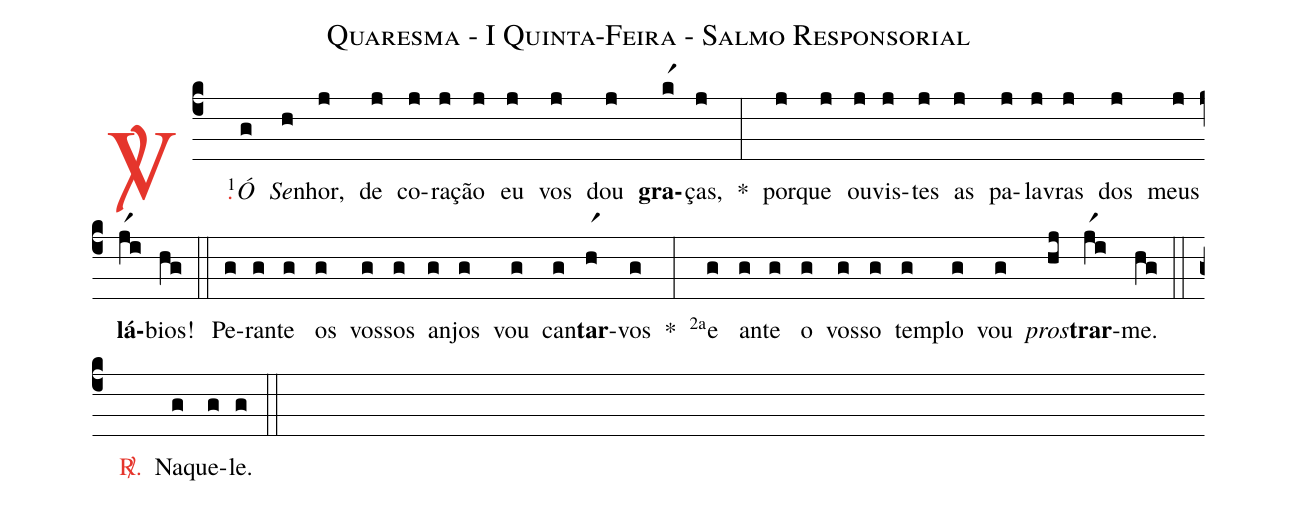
name: Quaresma - I Quinta-Feira - Salmo Responsorial;
%%
(c4)

<c><sp>V/</sp>.</c>() <v>\VSup{1}</v><i>Ó</i>(g) <i>Se</i>(h)nhor,(j) de(j) co(j)ra(j)ção(j) eu(j) vos(j) dou(j) <b>gra</b>(kr1)ças,(j) *(:)
por(j)que(j) ou(j)vis(j)tes(j) as(j) pa(j)la(j)vras(j) dos(j) meus(j) <b>lá</b>(jr1i)bios!(hg)

(::)

Pe(g)ran(g)te(g) os(g) vos(g)sos(g) an(g)jos(g) vou(g) can(g)<b>tar</b>-(hr1)vos(g) *(:)
<v>\VSup{2a}</v>e(g) an(g)te(g) o(g) vos(g)so(g) tem(g)plo(g) vou(g) <i>pros</i>(hj)<b>trar</b>-(jr1i)me.(hg)

(::)

<c><sp>R/</sp>.</c>() Na(g)que(g)le.(g)

(::)
